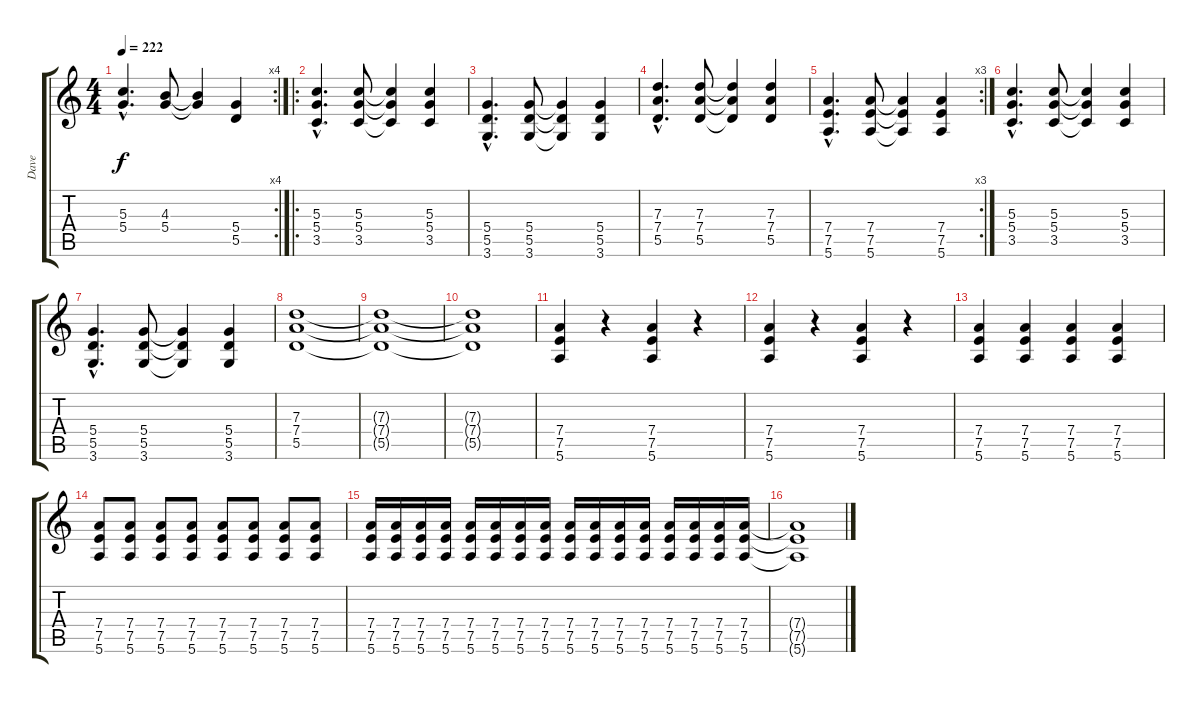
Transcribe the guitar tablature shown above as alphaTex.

\track ("Dave" "Dave") {instrument distortionguitar}
\staff {score tabs}
\tuning (E4 B3 G3 D3 A2 E2) {hide}
\rc 4
\ts (4 4)
\tempo 222
\clef g2
\ks c
(5.3{hac} 5.4{hac}).4{d dy f} (4.3 5.4).8 (4.3{t} 5.4{t}).4 (5.4 5.5).4 |
\ro
(5.3{hac} 5.4{hac} 3.5{hac}).4{d} (5.3 5.4 3.5).8 (5.3{t} 5.4{t} 3.5{t}).4 (5.3 5.4 3.5).4 |
(5.4{hac} 5.5{hac} 3.6{hac}).4{d} (5.4 5.5 3.6).8 (5.4{t} 5.5{t} 3.6{t}).4 (5.4 5.5 3.6).4 |
(7.3{hac} 7.4{hac} 5.5{hac}).4{d} (7.3 7.4 5.5).8 (7.3{t} 7.4{t} 5.5{t}).4 (7.3 7.4 5.5).4 |
\rc 3
(7.4{hac} 7.5{hac} 5.6{hac}).4{d} (7.4 7.5 5.6).8 (7.4{t} 7.5{t} 5.6{t}).4 (7.4 7.5 5.6).4 |
(5.3{hac} 5.4{hac} 3.5{hac}).4{d} (5.3 5.4 3.5).8 (5.3{t} 5.4{t} 3.5{t}).4 (5.3 5.4 3.5).4 |
(5.4{hac} 5.5{hac} 3.6{hac}).4{d} (5.4 5.5 3.6).8 (5.4{t} 5.5{t} 3.6{t}).4 (5.4 5.5 3.6).4 |
(7.3 7.4 5.5).1 |
(7.3{t} 7.4{t} 5.5{t}).1 |
(7.3{t} 7.4{t} 5.5{t}).1 |
(7.4 7.5 5.6).4 r.4 (7.4 7.5 5.6).4 r.4 |
(7.4 7.5 5.6).4 r.4 (7.4 7.5 5.6).4 r.4 |
(7.4 7.5 5.6).4 (7.4 7.5 5.6).4 (7.4 7.5 5.6).4 (7.4 7.5 5.6).4 |
(7.4 7.5 5.6).8 (7.4 7.5 5.6).8 (7.4 7.5 5.6).8 (7.4 7.5 5.6).8 (7.4 7.5 5.6).8 (7.4 7.5 5.6).8 (7.4 7.5 5.6).8 (7.4 7.5 5.6).8 |
(7.4 7.5 5.6).16 (7.4 7.5 5.6).16 (7.4 7.5 5.6).16 (7.4 7.5 5.6).16 (7.4 7.5 5.6).16 (7.4 7.5 5.6).16 (7.4 7.5 5.6).16 (7.4 7.5 5.6).16 (7.4 7.5 5.6).16 (7.4 7.5 5.6).16 (7.4 7.5 5.6).16 (7.4 7.5 5.6).16 (7.4 7.5 5.6).16 (7.4 7.5 5.6).16 (7.4 7.5 5.6).16 (7.4 7.5 5.6).16 |
(7.4{t} 7.5{t} 5.6{t}).1
